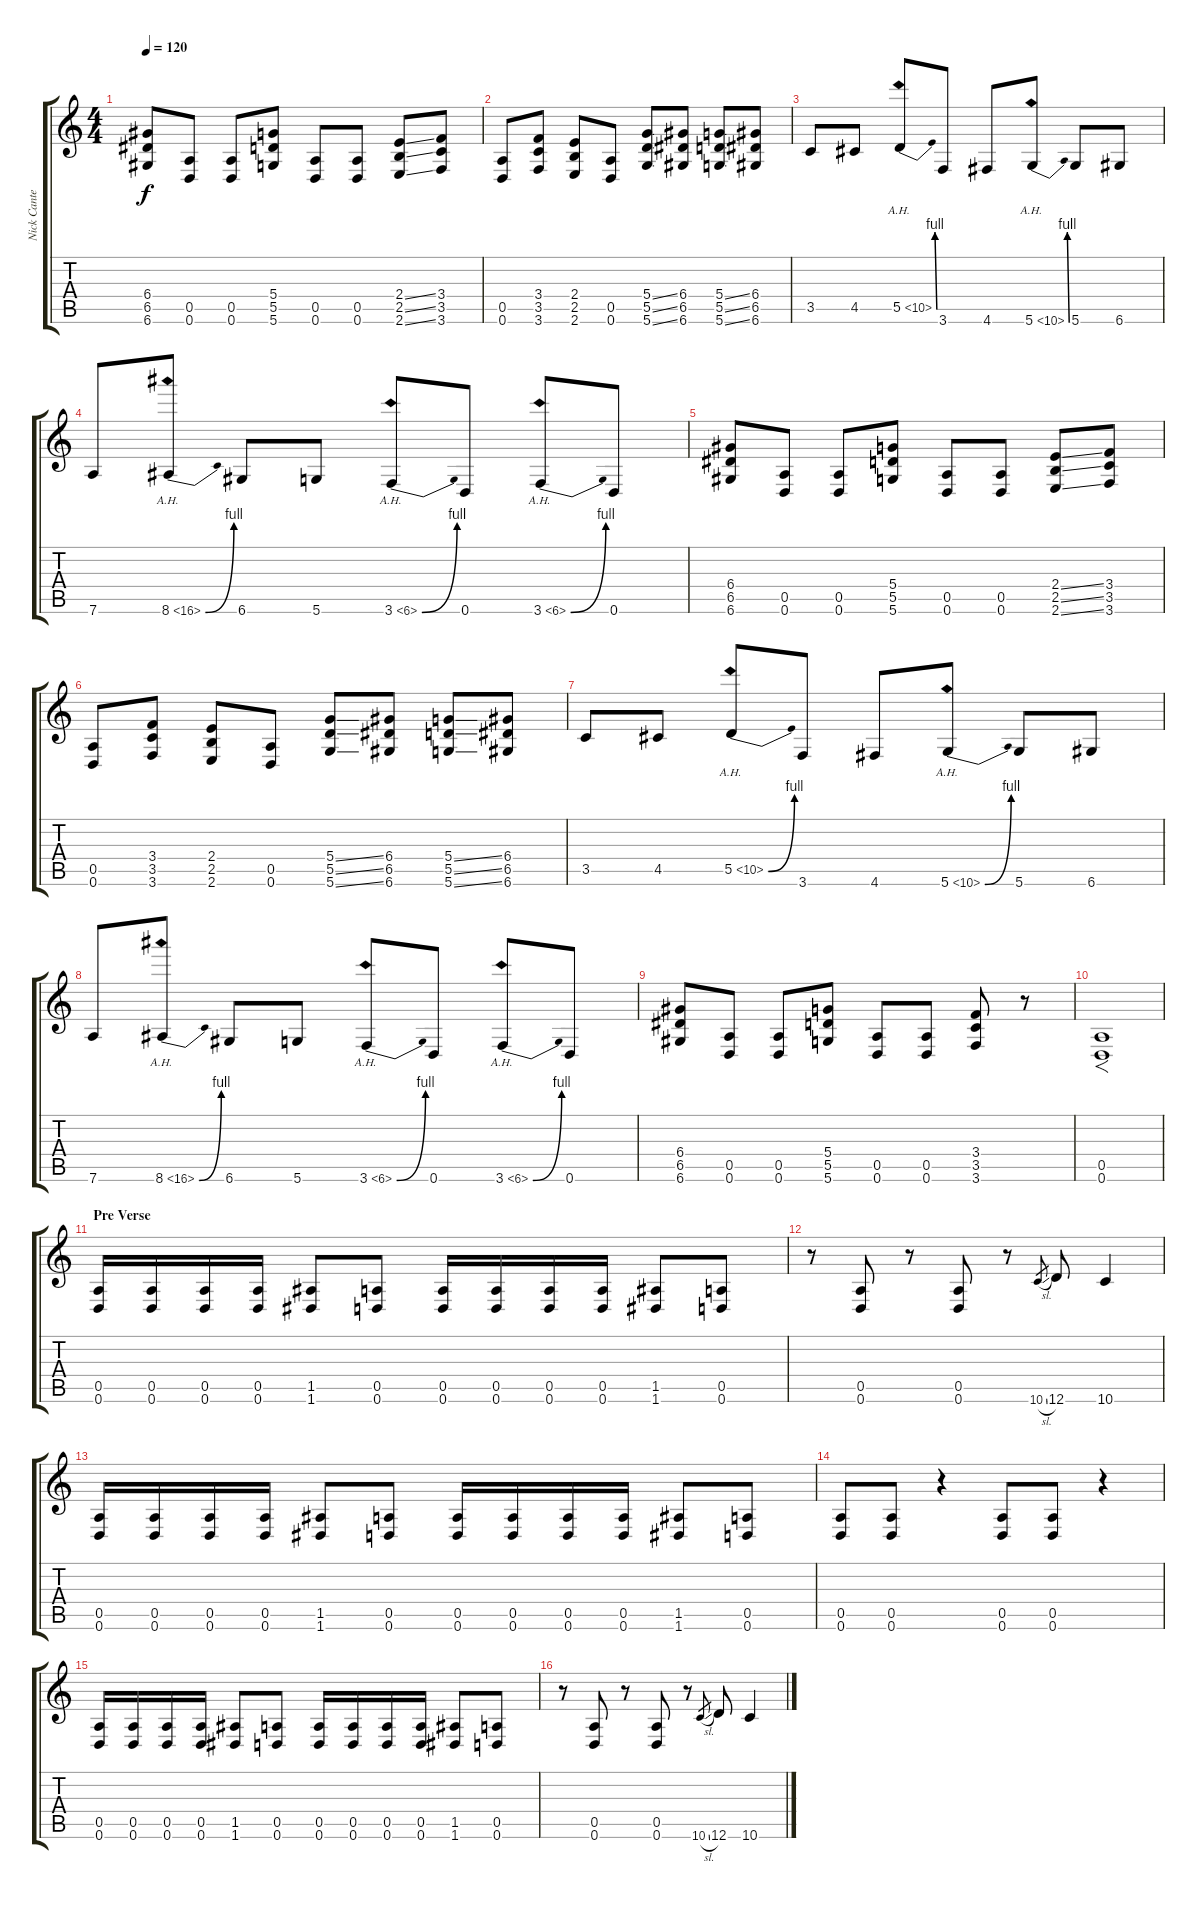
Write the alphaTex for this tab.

\track ("Nick Cantenese" "Nick Cante") {instrument distortionguitar}
\staff {score tabs}
\tuning (E4 B3 G3 D3 A2 D2) {hide}
\ts (4 4)
\tempo 120
\clef g2
\ks c
(6.4 6.5 6.6).8{dy f} (0.5 0.6).8 (0.5 0.6).8 (5.4 5.5 5.6).8 (0.5 0.6).8 (0.5 0.6).8 (2.4{ss} 2.5{ss} 2.6{ss}).8 (3.4 3.5 3.6).8 |
(0.5 0.6).8 (3.4 3.5 3.6).8 (2.4 2.5 2.6).8 (0.5 0.6).8 (5.4{ss} 5.5{ss} 5.6{ss}).8 (6.4 6.5 6.6).8 (5.4{ss} 5.5{ss} 5.6{ss}).8 (6.4 6.5 6.6).8 |
3.5.8 4.5.8 5.5{be (bend 0 0 60 4) ah 5}.8 3.6.8 4.6.8 5.6{be (bend 0 0 60 4) ah 5}.8 5.6.8 6.6.8 |
7.6.8 8.6{be (bend 0 0 60 4) ah 8}.8 6.6.8 5.6.8 3.6{be (bend 0 0 60 4) ah 3}.8 0.6.8 3.6{be (bend 0 0 60 4) ah 3}.8 0.6.8 |
(6.4 6.5 6.6).8 (0.5 0.6).8 (0.5 0.6).8 (5.4 5.5 5.6).8 (0.5 0.6).8 (0.5 0.6).8 (2.4{ss} 2.5{ss} 2.6{ss}).8 (3.4 3.5 3.6).8 |
(0.5 0.6).8 (3.4 3.5 3.6).8 (2.4 2.5 2.6).8 (0.5 0.6).8 (5.4{ss} 5.5{ss} 5.6{ss}).8 (6.4 6.5 6.6).8 (5.4{ss} 5.5{ss} 5.6{ss}).8 (6.4 6.5 6.6).8 |
3.5.8 4.5.8 5.5{be (bend 0 0 60 4) ah 5}.8 3.6.8 4.6.8 5.6{be (bend 0 0 60 4) ah 5}.8 5.6.8 6.6.8 |
7.6.8 8.6{be (bend 0 0 60 4) ah 8}.8 6.6.8 5.6.8 3.6{be (bend 0 0 60 4) ah 3}.8 0.6.8 3.6{be (bend 0 0 60 4) ah 3}.8 0.6.8 |
(6.4 6.5 6.6).8 (0.5 0.6).8 (0.5 0.6).8 (5.4 5.5 5.6).8 (0.5 0.6).8 (0.5 0.6).8 (3.4 3.5 3.6).8 r.8 |
(0.5 0.6).1{f} |
\section ("" "Pre Verse")
(0.5 0.6).16 (0.5 0.6).16 (0.5 0.6).16 (0.5 0.6).16 (1.5 1.6).8 (0.5 0.6).8 (0.5 0.6).16 (0.5 0.6).16 (0.5 0.6).16 (0.5 0.6).16 (1.5 1.6).8 (0.5 0.6).8 |
r.8 (0.5 0.6).8 r.8 (0.5 0.6).8 r.8 10.6{sl}.8{gr} 12.6.8 10.6.4 |
(0.5 0.6).16 (0.5 0.6).16 (0.5 0.6).16 (0.5 0.6).16 (1.5 1.6).8 (0.5 0.6).8 (0.5 0.6).16 (0.5 0.6).16 (0.5 0.6).16 (0.5 0.6).16 (1.5 1.6).8 (0.5 0.6).8 |
(0.5 0.6).8 (0.5 0.6).8 r.4 (0.5 0.6).8 (0.5 0.6).8 r.4 |
(0.5 0.6).16 (0.5 0.6).16 (0.5 0.6).16 (0.5 0.6).16 (1.5 1.6).8 (0.5 0.6).8 (0.5 0.6).16 (0.5 0.6).16 (0.5 0.6).16 (0.5 0.6).16 (1.5 1.6).8 (0.5 0.6).8 |
r.8 (0.5 0.6).8 r.8 (0.5 0.6).8 r.8 10.6{sl}.8{gr} 12.6.8 10.6.4
